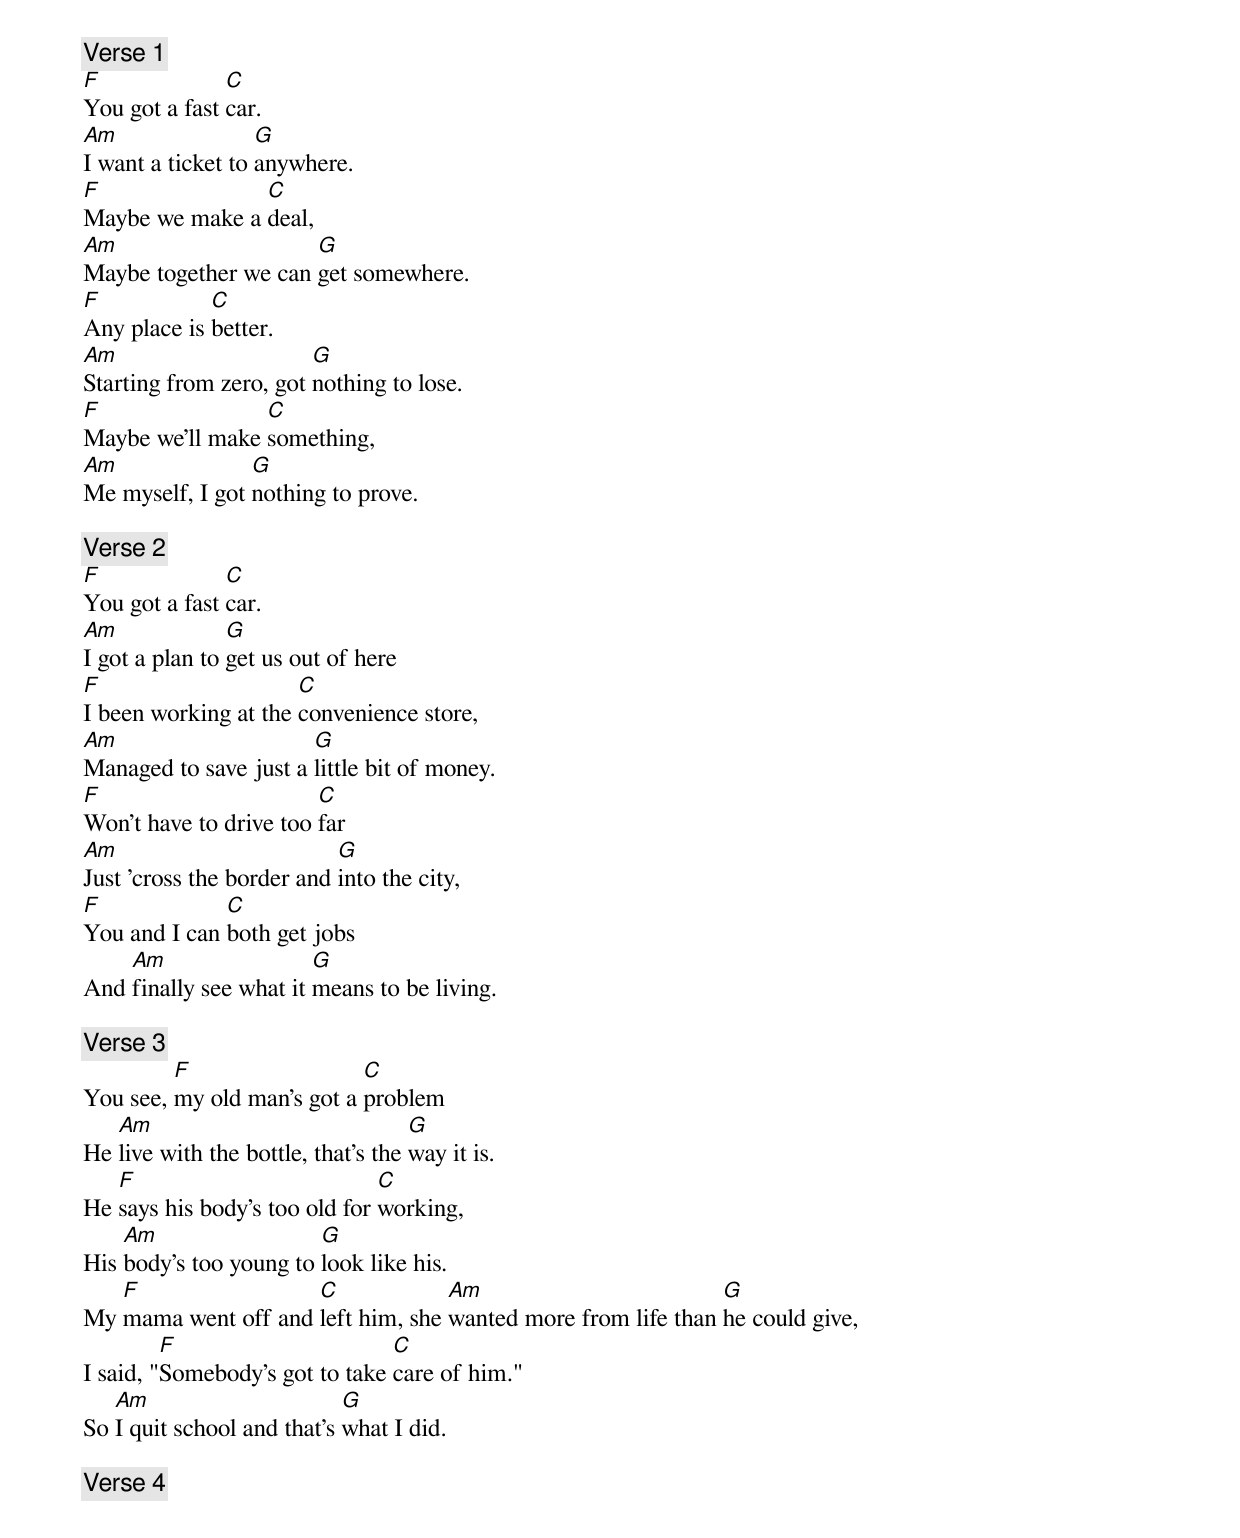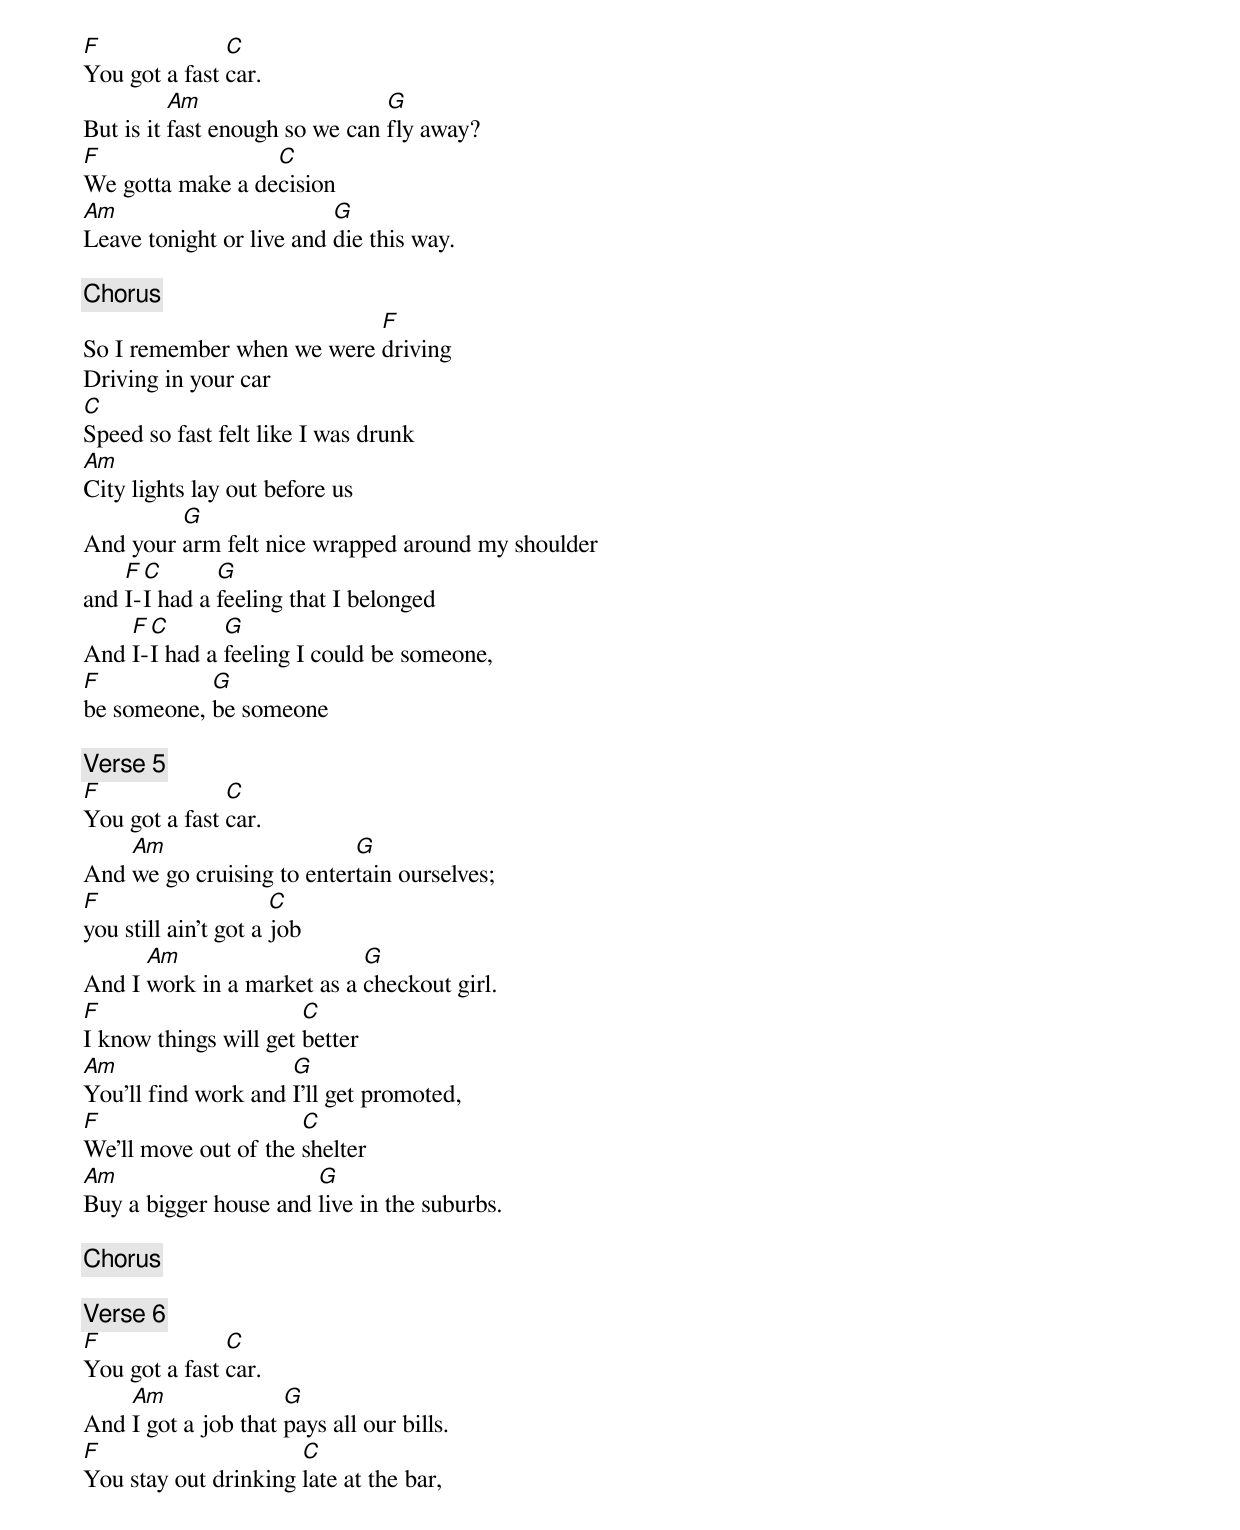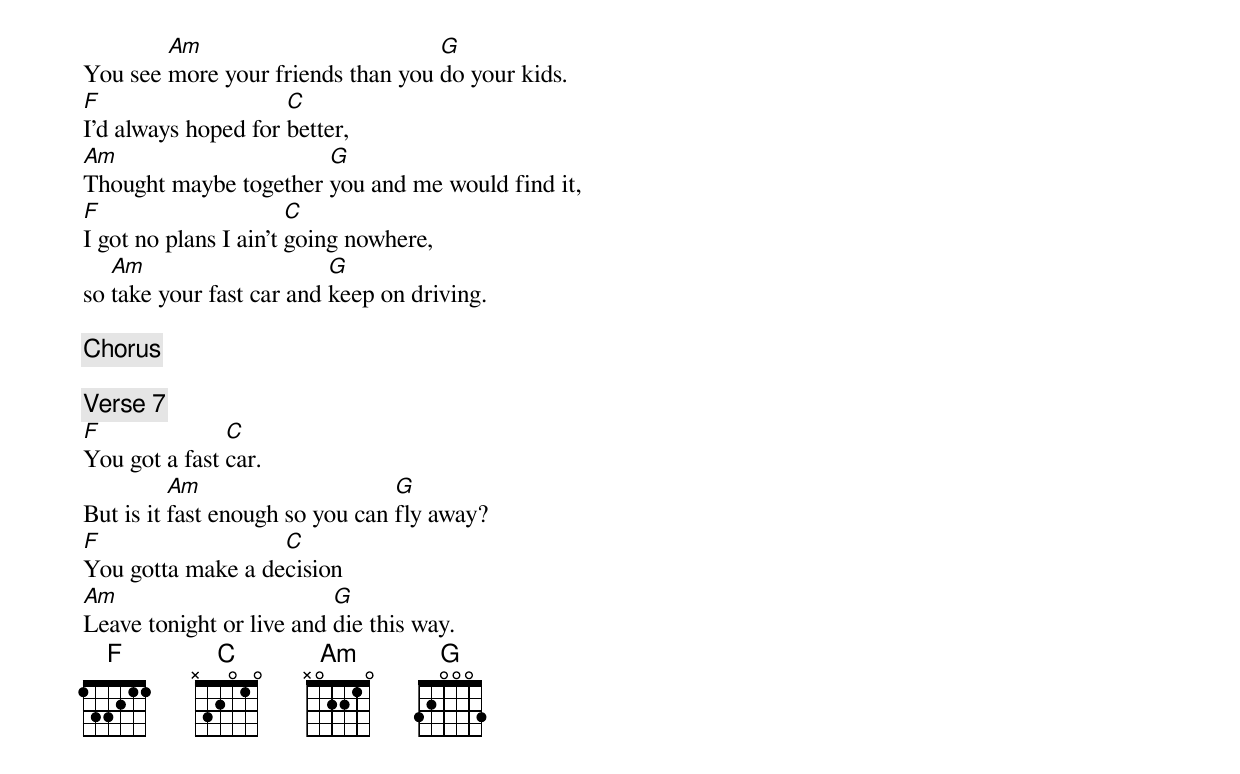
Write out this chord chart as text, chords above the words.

[Verse 1]
F              C
You got a fast car.
Am                 G
I want a ticket to anywhere.
F               C
Maybe we make a deal,
Am                    G
Maybe together we can get somewhere.
F            C
Any place is better.
Am                      G
Starting from zero, got nothing to lose.
F                C
Maybe we'll make something,
Am               G
Me myself, I got nothing to prove.

[Verse 2]
F              C
You got a fast car.
Am              G
I got a plan to get us out of here
F                     C
I been working at the convenience store,
Am                     G
Managed to save just a little bit of money.
F                       C
Won't have to drive too far
Am                         G
Just 'cross the border and into the city,
F             C
You and I can both get jobs
    Am                  G
And finally see what it means to be living.

[Verse 3]
         F                  C
You see, my old man's got a problem
   Am                               G
He live with the bottle, that’s the way it is.
   F                           C
He says his body's too old for working,
    Am                  G
His body's too young to look like his.
   F                 C             Am                         G
My mama went off and left him, she wanted more from life than he could give,
         F                      C
I said, "Somebody's got to take care of him."
   Am                       G
So I quit school and that's what I did.

[Verse 4]
F              C
You got a fast car.
          Am                    G
But is it fast enough so we can fly away?
F                 C
We gotta make a decision
Am                        G
Leave tonight or live and die this way.

[Chorus]
                           F
So I remember when we were driving
Driving in your car
C
Speed so fast felt like I was drunk
Am
City lights lay out before us
         G
And your arm felt nice wrapped around my shoulder
    F C       G
and I-I had a feeling that I belonged
    F C       G
And I-I had a feeling I could be someone,
F           G
be someone, be someone

[Verse 5]
F              C
You got a fast car.
    Am                     G
And we go cruising to entertain ourselves;
F                     C
you still ain't got a job
      Am                    G
And I work in a market as a checkout girl.
F                      C
I know things will get better
Am                   G
You'll find work and I'll get promoted,
F                     C
We'll move out of the shelter
Am                     G
Buy a bigger house and live in the suburbs.

[Chorus]

[Verse 6]
F              C
You got a fast car.
    Am               G
And I got a job that pays all our bills.
F                     C
You stay out drinking late at the bar,
        Am                         G
You see more your friends than you do your kids.
F                    C
I'd always hoped for better,
Am                     G
Thought maybe together you and me would find it,
F                      C
I got no plans I ain't going nowhere,
   Am                     G
so take your fast car and keep on driving.

[Chorus]

[Verse 7]
F              C
You got a fast car.
          Am                     G
But is it fast enough so you can fly away?
F                  C
You gotta make a decision
Am                        G
Leave tonight or live and die this way.
